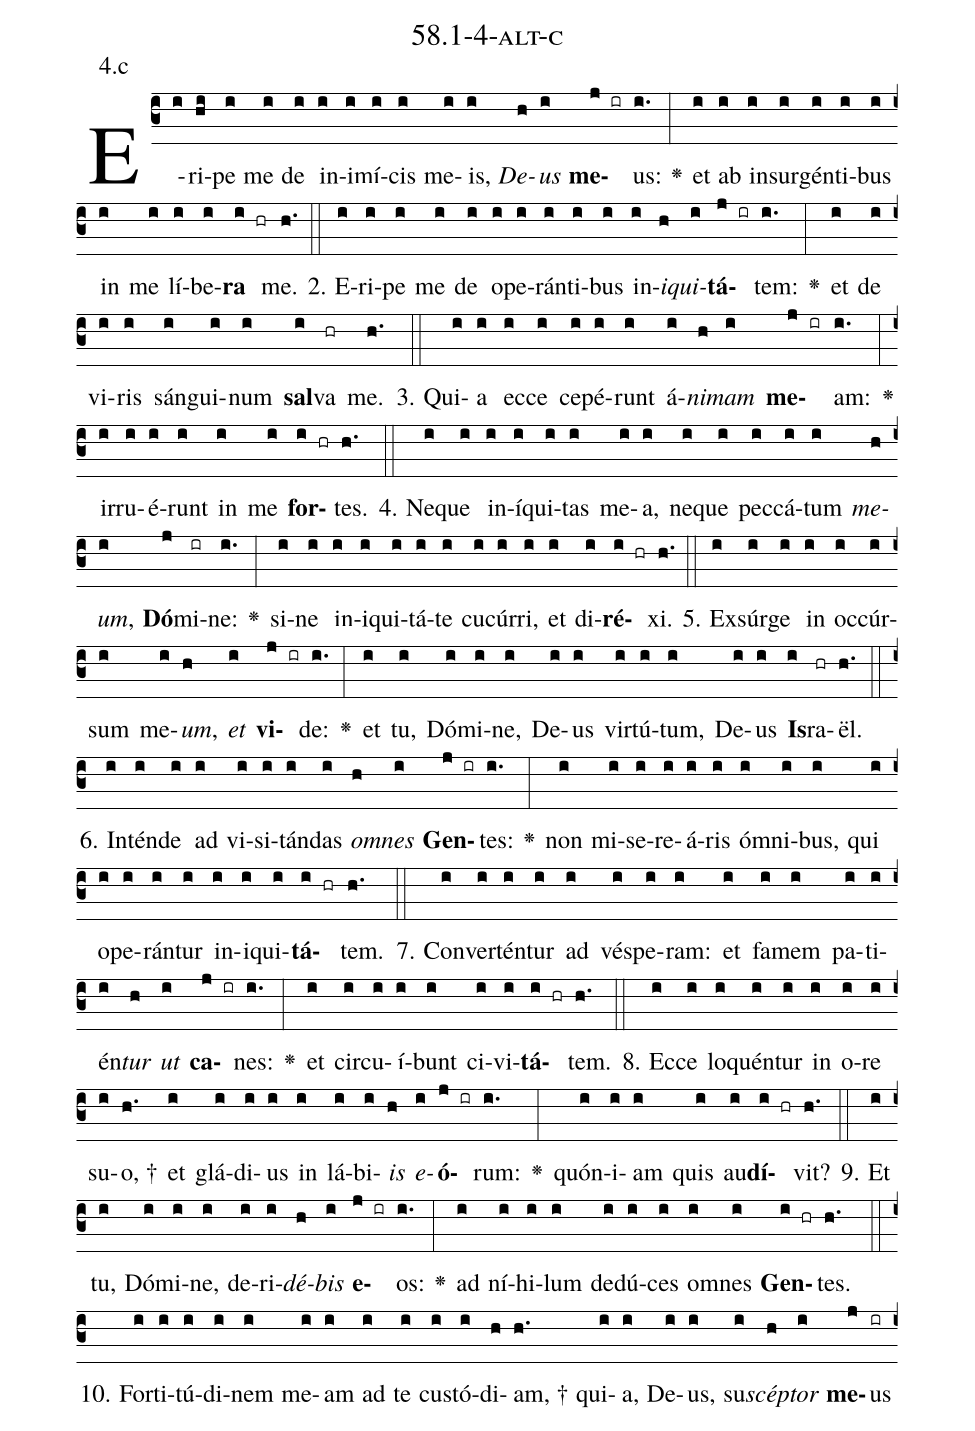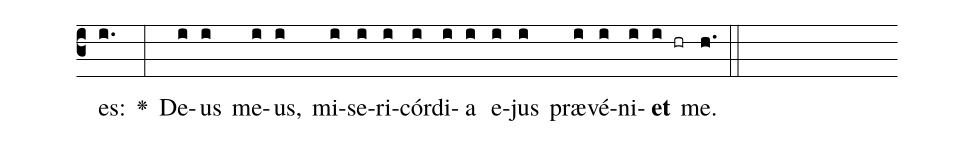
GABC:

name: 58.1-4-alt-c;
annotation: 4.c;
%%
(c3)E(i)ri(hi)pe(i) me(i) de(i) in(i)i(i)mí(i)cis(i) me(i)is,(i) <i>De</i>(h)<i>us</i>(i) <b>me</b>(j ir)us:(i.) <v>\greheightstar</v>(:) et(i) ab(i) in(i)sur(i)gén(i)ti(i)bus(i) in(i) me(i) lí(i)be(i)<b>ra</b>(i hr) me.(h.) (::)
2. E(i)ri(i)pe(i) me(i) de(i) o(i)pe(i)rán(i)ti(i)bus(i) in(i)<i>i</i>(h)<i>qui</i>(i)<b>tá</b>(j ir)tem:(i.) <v>\greheightstar</v>(:) et(i) de(i) vi(i)ris(i) sán(i)gui(i)num(i) <b>sal</b>(i)va(hr) me.(h.) (::)
3. Qui(i)a(i) ec(i)ce(i) ce(i)pé(i)runt(i) á(i)<i>ni</i>(h)<i>mam</i>(i) <b>me</b>(j ir)am:(i.) <v>\greheightstar</v>(:) ir(i)ru(i)é(i)runt(i) in(i) me(i) <b>for</b>(i hr)tes.(h.) (::)
4. Ne(i)que(i) in(i)í(i)qui(i)tas(i) me(i)a,(i) ne(i)que(i) pec(i)cá(i)tum(i) <i>me</i>(h)<i>um</i>,(i) <b>Dó</b>(j)mi(ir)ne:(i.) <v>\greheightstar</v>(:) si(i)ne(i) in(i)i(i)qui(i)tá(i)te(i) cu(i)cúr(i)ri,(i) et(i) di(i)<b>ré</b>(i hr)xi.(h.) (::)
5. Ex(i)súr(i)ge(i) in(i) oc(i)cúr(i)sum(i) me(i)<i>um</i>,(h) <i>et</i>(i) <b>vi</b>(j ir)de:(i.) <v>\greheightstar</v>(:) et(i) tu,(i) Dó(i)mi(i)ne,(i) De(i)us(i) vir(i)tú(i)tum,(i) De(i)us(i) <b>Is</b>(i)ra(hr)ël.(h.) (::)
6. In(i)tén(i)de(i) ad(i) vi(i)si(i)tán(i)das(i) <i>om</i>(h)<i>nes</i>(i) <b>Gen</b>(j ir)tes:(i.) <v>\greheightstar</v>(:) non(i) mi(i)se(i)re(i)á(i)ris(i) óm(i)ni(i)bus,(i) qui(i) o(i)pe(i)rán(i)tur(i) in(i)i(i)qui(i)<b>tá</b>(i hr)tem.(h.) (::)
7. Con(i)ver(i)tén(i)tur(i) ad(i) vés(i)pe(i)ram:(i) et(i) fa(i)mem(i) pa(i)ti(i)én(i)<i>tur</i>(h) <i>ut</i>(i) <b>ca</b>(j ir)nes:(i.) <v>\greheightstar</v>(:) et(i) cir(i)cu(i)í(i)bunt(i) ci(i)vi(i)<b>tá</b>(i hr)tem.(h.) (::)
8. Ec(i)ce(i) lo(i)quén(i)tur(i) in(i) o(i)re(i) su(i)o, †(h.) et(i) glá(i)di(i)us(i) in(i) lá(i)bi(i)<i>is</i>(h) <i>e</i>(i)<b>ó</b>(j ir)rum:(i.) <v>\greheightstar</v>(:) quón(i)i(i)am(i) quis(i) au(i)<b>dí</b>(i hr)vit?(h.) (::)
9. Et(i) tu,(i) Dó(i)mi(i)ne,(i) de(i)ri(i)<i>dé</i>(h)<i>bis</i>(i) <b>e</b>(j ir)os:(i.) <v>\greheightstar</v>(:) ad(i) ní(i)hi(i)lum(i) de(i)dú(i)ces(i) om(i)nes(i) <b>Gen</b>(i hr)tes.(h.) (::)
10. For(i)ti(i)tú(i)di(i)nem(i) me(i)am(i) ad(i) te(i) cus(i)tó(i)di(h)am, †(h.) qui(i)a,(i) De(i)us,(i) su(i)<i>scép</i>(h)<i>tor</i>(i) <b>me</b>(j)us(ir) es:(i.) <v>\greheightstar</v>(:) De(i)us(i) me(i)us,(i) mi(i)se(i)ri(i)cór(i)di(i)a(i) e(i)jus(i) præ(i)vé(i)ni(i)<b>et</b>(i hr) me.(h.) (::)
